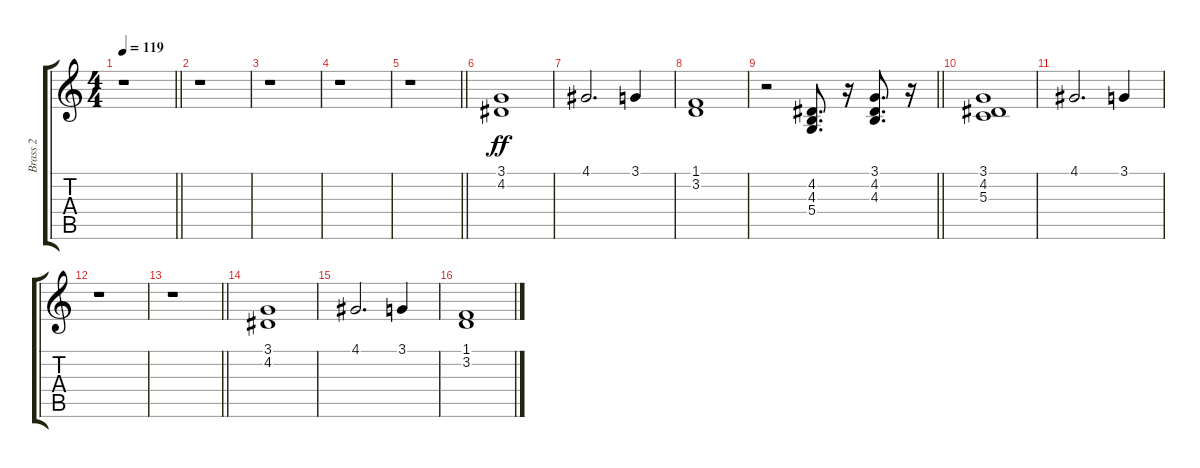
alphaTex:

\track ("Brass 2" "Brass 2") {instrument brasssection}
\staff {score tabs}
\tuning (E4 B3 G3 D3 A2 E2) {hide}
\ts (4 4)
\tempo 119
\clef g2
\barLineRight lightlight
\ks c
r.1{dy ff} |
r.1 |
r.1 |
r.1 |
\barLineRight lightlight
r.1 |
(3.1 4.2).1 |
4.1.2{d} 3.1.4 |
(1.1 3.2).1 |
\barLineRight lightlight
r.2 (4.2 4.3 5.4).8{d} r.16 (3.1 4.2 4.3).8{d} r.16 |
(3.1 4.2 5.3).1 |
4.1.2{d} 3.1.4 |
r.1 |
\barLineRight lightlight
r.1 |
(3.1 4.2).1 |
4.1.2{d} 3.1.4 |
(1.1 3.2).1
